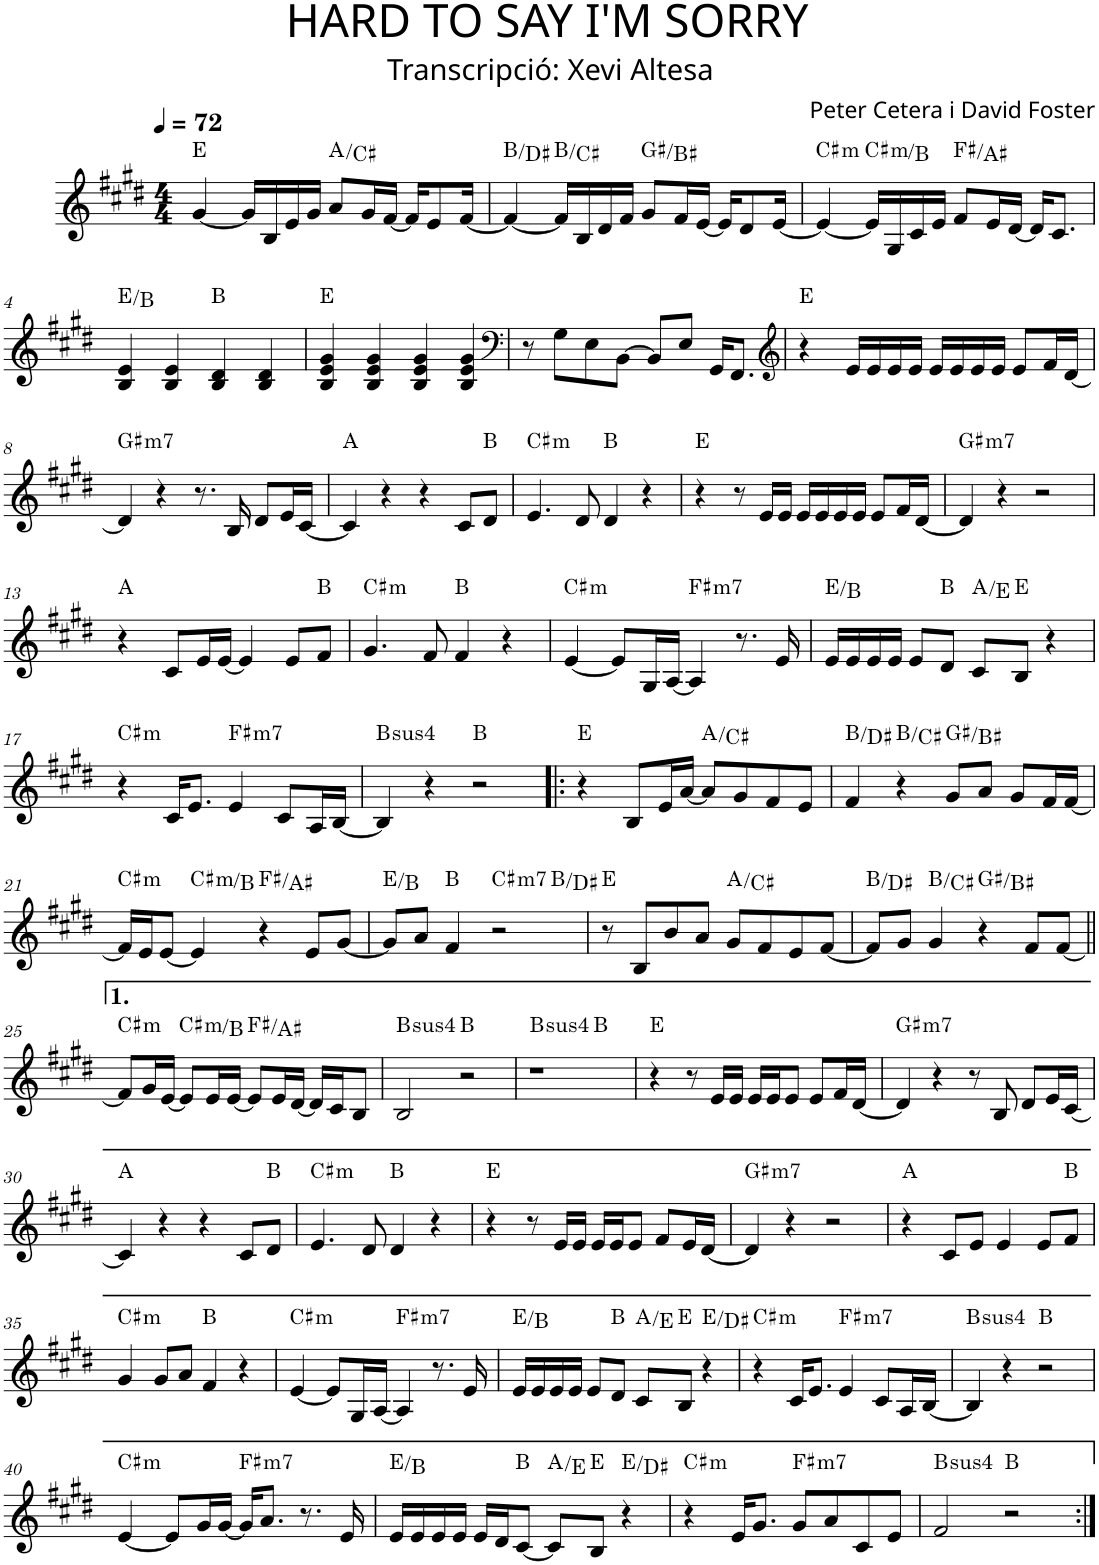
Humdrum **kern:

**kern	**harte
*part1	*part1
*staff1	*
*I"P1	*
*clefG2	*
*k[f#c#g#d#]	*
*M4/4	*
*MM72	*
=1	=1
[4g#/	E:maj
16g#/LL]	.
16B/	.
16e/	.
16g#/JJ	.
8a/L	A:maj/3
16g#/L	.
[16f#/JJ	.
16f#/KL]	.
8e/	.
[16f#/Jk	.
=2	=2
4f#/_	B:maj/3
16f#/LL]	B:maj/2
16B/	.
16d#/	.
16f#/JJ	.
8g#/L	G#:maj/3
16f#/L	.
[16e/JJ	.
16e/KL]	.
8d#/	.
[16e/Jk	.
=3	=3
!	!LO:H:kt=m
4e/_	C#:min
!	!LO:H:kt=m
16e/LL]	C#:min/b7
16G#/	.
16c#/	.
16e/JJ	.
8f#/L	F#:maj/3
16e/L	.
[16d#/JJ	.
16d#/KL]	.
8.c#/J	.
!!LO:LB:g=z
=4	=4
4B/ 4e/	E:maj/5
4B/ 4e/	.
4B/ 4d#/	B:maj
4B/ 4d#/	.
=5	=5
4B/ 4e/ 4g#/	E:maj
4B/ 4e/ 4g#/	.
4B/ 4e/ 4g#/	.
4B/ 4e/ 4g#/	.
=6	=6
*clefF4	*
8r	.
8G#\L	.
8E\	.
[8BB\J	.
8BB/L]	.
8E/J	.
16GG#/KL	.
8.FF#/J	.
=7	=7
*clefG2	*
4r	E:maj
16e/LL	.
16e/	.
16e/	.
16e/JJ	.
16e/LL	.
16e/	.
16e/	.
16e/JJ	.
8e/L	.
16f#/L	.
[16d#/JJ	.
!!LO:LB:g=z
=8	=8
!	!LO:H:kt=m7
4d#/]	G#:min7
4r	.
8.r	.
16B/	.
8d#/L	.
16e/L	.
[16c#/JJ	.
=9	=9
4c#/]	A:maj
4r	.
4r	.
8c#/L	.
8d#/J	B:maj
=10	=10
!	!LO:H:kt=m
4.e/	C#:min
8d#/	.
4d#/	B:maj
4r	.
=11	=11
4r	E:maj
8r	.
16e/LL	.
16e/JJ	.
16e/LL	.
16e/	.
16e/	.
16e/JJ	.
8e/L	.
16f#/L	.
[16d#/JJ	.
=12	=12
!	!LO:H:kt=m7
4d#/]	G#:min7
4r	.
2r	.
!!LO:LB:g=z
=13	=13
4r	A:maj
8c#/L	.
16e/L	.
[16e/JJ	.
4e/]	.
8e/L	.
8f#/J	B:maj
=14	=14
!	!LO:H:kt=m
4.g#/	C#:min
8f#/	.
4f#/	B:maj
4r	.
=15	=15
!	!LO:H:kt=m
[4e/	C#:min
8e/L]	.
16G#/L	.
[16A/JJ	.
!	!LO:H:kt=m7
4A/]	F#:min7
8.r	.
16e/	.
=16	=16
16e/LL	E:maj/5
16e/	.
16e/	.
16e/JJ	.
8e/L	.
8d#/J	B:maj
8c#/L	A:maj/5
8B/J	E:maj
4r	.
!!LO:LB:g=z
=17	=17
!	!LO:H:kt=m
4r	C#:min
16c#/KL	.
8.e/J	.
!	!LO:H:kt=m7
4e/	F#:min7
8c#/L	.
16A/L	.
[16B/JJ	.
=18	=18
!	!LO:H:kt=4
4B/]	B:sus4
4r	.
2r	B:maj
=19!|:	=19!|:
4r	E:maj
8B/L	.
16e/L	.
[16a/JJ	.
8a/L]	A:maj/3
8g#/	.
8f#/	.
8e/J	.
=20	=20
4f#/	B:maj/3
4r	B:maj/2
8g#/L	G#:maj/3
8a/J	.
8g#/L	.
16f#/L	.
[16f#/JJ	.
!!LO:LB:g=z
=21	=21
!	!LO:H:kt=m
16f#/LL]	C#:min
16e/J	.
[8e/J	.
!	!LO:H:kt=m
4e/]	C#:min/b7
4r	F#:maj/3
8e/L	.
[8g#/J	.
=22	=22
*^	*
8g#/L]	2.ryy	E:maj/5
8a/J	.	.
4f#/	.	B:maj
!	!	!LO:H:kt=m7
2r	.	C#:min7
.	4ryy	B:maj/3
*v	*v	*
=23	=23
8r	E:maj
8B/L	.
8b/	.
8a/J	.
8g#/L	A:maj/3
8f#/	.
8e/	.
[8f#/J	.
=24	=24
8f#/L]	B:maj/3
8g#/J	.
4g#/	B:maj/2
4r	G#:maj/3
8f#/L	.
[8f#/J	.
!!LO:LB:g=z
=25||	=25||
!	!LO:H:kt=m
8f#/L]	C#:min
16g#/L	.
[16e/JJ	.
!	!LO:H:kt=m
8e/L]	C#:min/b7
16e/L	.
[16e/JJ	.
8e/L]	F#:maj/3
16e/L	.
[16d#/JJ	.
16d#/LL]	.
16c#/J	.
8B/J	.
=26	=26
!	!LO:H:kt=4
2B/	B:sus4
2r	B:maj
=27	=27
!	!LO:H:kt=4
*^	*
1r	2ryy	B:sus4
.	2ryy	B:maj
*v	*v	*
=28	=28
4r	E:maj
8r	.
16e/LL	.
16e/JJ	.
16e/LL	.
16e/J	.
8e/J	.
8e/L	.
16f#/L	.
[16d#/JJ	.
=29	=29
!	!LO:H:kt=m7
4d#/]	G#:min7
4r	.
8r	.
8B/	.
8d#/L	.
16e/L	.
[16c#/JJ	.
!!LO:LB:g=z
=30	=30
4c#/]	A:maj
4r	.
4r	.
8c#/L	.
8d#/J	B:maj
=31	=31
!	!LO:H:kt=m
4.e/	C#:min
8d#/	.
4d#/	B:maj
4r	.
=32	=32
4r	E:maj
8r	.
16e/LL	.
16e/JJ	.
16e/LL	.
16e/J	.
8e/J	.
8f#/L	.
16e/L	.
[16d#/JJ	.
=33	=33
!	!LO:H:kt=m7
4d#/]	G#:min7
4r	.
2r	.
=34	=34
4r	A:maj
8c#/L	.
8e/J	.
4e/	.
8e/L	.
8f#/J	B:maj
!!LO:LB:g=z
=35	=35
!	!LO:H:kt=m
4g#/	C#:min
8g#/L	.
8a/J	.
4f#/	B:maj
4r	.
=36	=36
!	!LO:H:kt=m
[4e/	C#:min
8e/L]	.
16G#/L	.
[16A/JJ	.
!	!LO:H:kt=m7
4A/]	F#:min7
8.r	.
16e/	.
=37	=37
16e/LL	E:maj/5
16e/	.
16e/	.
16e/JJ	.
8e/L	.
8d#/J	B:maj
8c#/L	A:maj/5
8B/J	E:maj
4r	E:maj/7
=38	=38
!	!LO:H:kt=m
4r	C#:min
16c#/KL	.
8.e/J	.
!	!LO:H:kt=m7
4e/	F#:min7
8c#/L	.
16A/L	.
[16B/JJ	.
=39	=39
!	!LO:H:kt=4
4B/]	B:sus4
4r	.
2r	B:maj
!!LO:LB:g=z
=40	=40
!	!LO:H:kt=m
[4e/	C#:min
8e/L]	.
16g#/L	.
[16g#/JJ	.
!	!LO:H:kt=m7
16g#/KL]	F#:min7
8.a/J	.
8.r	.
16e/	.
=41	=41
16e/LL	E:maj/5
16e/	.
16e/	.
16e/JJ	.
16e/LL	.
16d#/J	.
[8c#/J	B:maj
8c#/L]	A:maj/5
8B/J	E:maj
4r	E:maj/7
=42	=42
!	!LO:H:kt=m
4r	C#:min
16e/KL	.
8.g#/J	.
!	!LO:H:kt=m7
8g#/L	F#:min7
8a/	.
8c#/	.
8e/J	.
=43	=43
!	!LO:H:kt=4
2f#/	B:sus4
2r	B:maj
=:|!	=:|!
*-	*-
